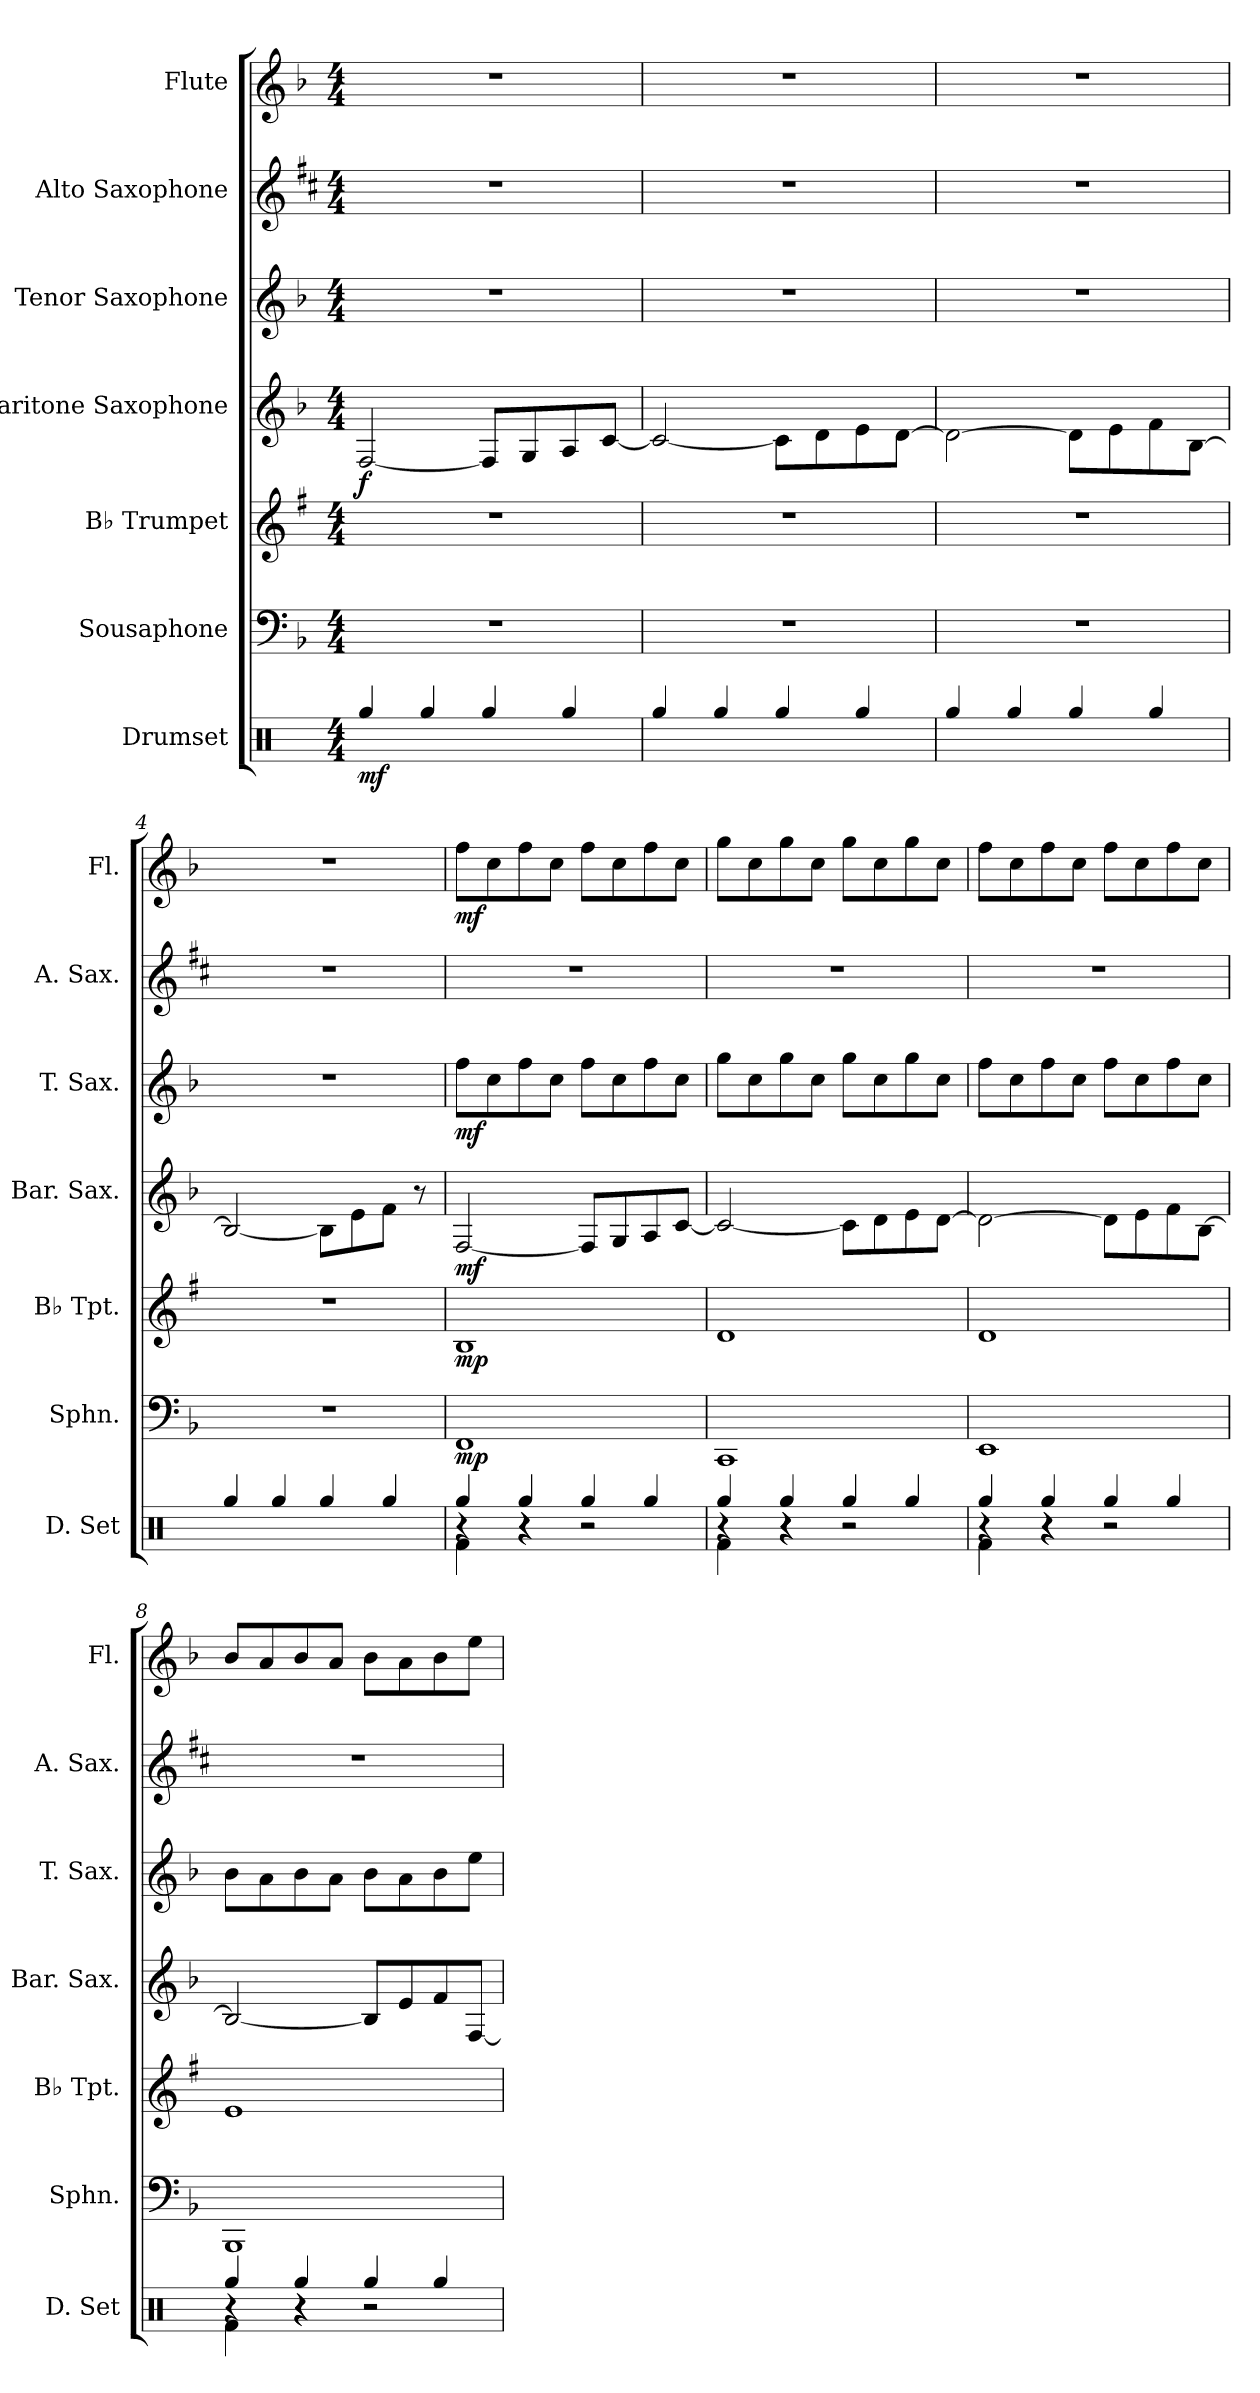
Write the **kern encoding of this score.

**kern	**dynam	**kern	**dynam	**kern	**dynam	**kern	**dynam	**kern	**dynam	**kern	**kern	**dynam
*part7	*part7	*part6	*part6	*part5	*part5	*part4	*part4	*part3	*part3	*part2	*part1	*part1
*staff7	*staff7	*staff6	*staff6	*staff5	*staff5	*staff4	*staff4	*staff3	*staff3	*staff2	*staff1	*staff1
*I"Drumset	*	*I"Sousaphone	*	*I"B♭ Trumpet	*	*I"Baritone Saxophone	*	*I"Tenor Saxophone	*	*I"Alto Saxophone	*I"Flute	*
*I'D. Set	*	*I'Sphn.	*	*I'B♭ Tpt.	*	*I'Bar. Sax.	*	*I'T. Sax.	*	*I'A. Sax.	*I'Fl.	*
*clefX	*	*clefF4	*	*clefG2	*	*clefG2	*	*clefG2	*	*clefG2	*clefG2	*
*	*	*	*	*ITrd1c2	*	*ITrd12c21	*	*ITrd8c14	*	*ITrd5c9	*	*
*k[]	*	*k[b-]	*	*k[b-]	*	*k[b-]	*	*k[b-]	*	*k[b-]	*k[b-]	*
*M4/4	*	*M4/4	*	*M4/4	*	*M4/4	*	*M4/4	*	*M4/4	*M4/4	*
*MM120	*	*MM120	*	*MM120	*	*MM120	*	*MM120	*	*MM120	*MM120	*
=1	=1	=1	=1	=1	=1	=1	=1	=1	=1	=1	=1	=1
!	!LO:DY:b	!	!	!	!	!	!LO:DY:b	!	!	!	!	!
4Rgg/	mf	1r	.	1r	.	[2FF/	f	1r	.	1r	1r	.
4Rgg/	.	.	.	.	.	.	.	.	.	.	.	.
4Rgg/	.	.	.	.	.	8FF/L]	.	.	.	.	.	.
.	.	.	.	.	.	8GG/	.	.	.	.	.	.
4Rgg/	.	.	.	.	.	8AA/	.	.	.	.	.	.
.	.	.	.	.	.	[8C/J	.	.	.	.	.	.
=2	=2	=2	=2	=2	=2	=2	=2	=2	=2	=2	=2	=2
4Rgg/	.	1r	.	1r	.	2C/_	.	1r	.	1r	1r	.
4Rgg/	.	.	.	.	.	.	.	.	.	.	.	.
4Rgg/	.	.	.	.	.	8C\L]	.	.	.	.	.	.
.	.	.	.	.	.	8D\	.	.	.	.	.	.
4Rgg/	.	.	.	.	.	8E\	.	.	.	.	.	.
.	.	.	.	.	.	[8D\J	.	.	.	.	.	.
=3	=3	=3	=3	=3	=3	=3	=3	=3	=3	=3	=3	=3
4Rgg/	.	1r	.	1r	.	2D\_	.	1r	.	1r	1r	.
4Rgg/	.	.	.	.	.	.	.	.	.	.	.	.
4Rgg/	.	.	.	.	.	8D\L]	.	.	.	.	.	.
.	.	.	.	.	.	8E\	.	.	.	.	.	.
4Rgg/	.	.	.	.	.	8F\	.	.	.	.	.	.
.	.	.	.	.	.	[8BB-\J	.	.	.	.	.	.
=4	=4	=4	=4	=4	=4	=4	=4	=4	=4	=4	=4	=4
4Rgg/	.	1r	.	1r	.	2BB-/_	.	1r	.	1r	1r	.
4Rgg/	.	.	.	.	.	.	.	.	.	.	.	.
4Rgg/	.	.	.	.	.	8BB-\L]	.	.	.	.	.	.
.	.	.	.	.	.	8E\	.	.	.	.	.	.
4Rgg/	.	.	.	.	.	8F\J	.	.	.	.	.	.
.	.	.	.	.	.	8r	.	.	.	.	.	.
=5	=5	=5	=5	=5	=5	=5	=5	=5	=5	=5	=5	=5
*^	*	*	*	*	*	*	*	*	*	*	*	*
*	*^	*	*	*	*	*	*	*	*	*	*	*	*
!	!	!	!	!	!LO:DY:b	!	!LO:DY:b	!	!LO:DY:b	!	!LO:DY:b	!	!	!LO:DY:b
4r	4Rf\	4Rgg/	.	1FF	mp	1A	mp	[2FF/	mf	8f\L	mf	1r	8ff\L	mf
.	.	.	.	.	.	.	.	.	.	8c\	.	.	8cc\	.
4Rgg/	4r	4r	.	.	.	.	.	.	.	8f\	.	.	8ff\	.
.	.	.	.	.	.	.	.	.	.	8c\J	.	.	8cc\J	.
4Rgg/	2r	2r	.	.	.	.	.	8FF/L]	.	8f\L	.	.	8ff\L	.
.	.	.	.	.	.	.	.	8GG/	.	8c\	.	.	8cc\	.
4Rgg/	.	.	.	.	.	.	.	8AA/	.	8f\	.	.	8ff\	.
.	.	.	.	.	.	.	.	[8C/J	.	8c\J	.	.	8cc\J	.
!!LO:PB:g=z
=6	=6	=6	=6	=6	=6	=6	=6	=6	=6	=6	=6	=6	=6	=6
4r	4Rf\	4Rgg/	.	1CC	.	1c	.	2C/_	.	8g\L	.	1r	8gg\L	.
.	.	.	.	.	.	.	.	.	.	8c\	.	.	8cc\	.
4Rgg/	4r	4r	.	.	.	.	.	.	.	8g\	.	.	8gg\	.
.	.	.	.	.	.	.	.	.	.	8c\J	.	.	8cc\J	.
4Rgg/	2r	2r	.	.	.	.	.	8C\L]	.	8g\L	.	.	8gg\L	.
.	.	.	.	.	.	.	.	8D\	.	8c\	.	.	8cc\	.
4Rgg/	.	.	.	.	.	.	.	8E\	.	8g\	.	.	8gg\	.
.	.	.	.	.	.	.	.	[8D\J	.	8c\J	.	.	8cc\J	.
=7	=7	=7	=7	=7	=7	=7	=7	=7	=7	=7	=7	=7	=7	=7
4r	4Rf\	4Rgg/	.	1EE	.	1c	.	2D\_	.	8f\L	.	1r	8ff\L	.
.	.	.	.	.	.	.	.	.	.	8c\	.	.	8cc\	.
4Rgg/	4r	4r	.	.	.	.	.	.	.	8f\	.	.	8ff\	.
.	.	.	.	.	.	.	.	.	.	8c\J	.	.	8cc\J	.
4Rgg/	2r	2r	.	.	.	.	.	8D\L]	.	8f\L	.	.	8ff\L	.
.	.	.	.	.	.	.	.	8E\	.	8c\	.	.	8cc\	.
4Rgg/	.	.	.	.	.	.	.	8F\	.	8f\	.	.	8ff\	.
.	.	.	.	.	.	.	.	[8BB-\J	.	8c\J	.	.	8cc\J	.
=8	=8	=8	=8	=8	=8	=8	=8	=8	=8	=8	=8	=8	=8	=8
4r	4Rf\	4Rgg/	.	1BBB-	.	1d	.	2BB-/_	.	8B-\L	.	1r	8b-/L	.
.	.	.	.	.	.	.	.	.	.	8A\	.	.	8a/	.
4Rgg/	4r	4r	.	.	.	.	.	.	.	8B-\	.	.	8b-/	.
.	.	.	.	.	.	.	.	.	.	8A\J	.	.	8a/J	.
4Rgg/	2r	2r	.	.	.	.	.	8BB-/L]	.	8B-\L	.	.	8b-\L	.
.	.	.	.	.	.	.	.	8E/	.	8A\	.	.	8a\	.
4Rgg/	.	.	.	.	.	.	.	8F/	.	8B-\	.	.	8b-\	.
.	.	.	.	.	.	.	.	[8FF/J	.	8e\J	.	.	8ee\J	.
*v	*v	*v	*	*	*	*	*	*	*	*	*	*	*	*
=	=	=	=	=	=	=	=	=	=	=	=	=
*-	*-	*-	*-	*-	*-	*-	*-	*-	*-	*-	*-	*-
